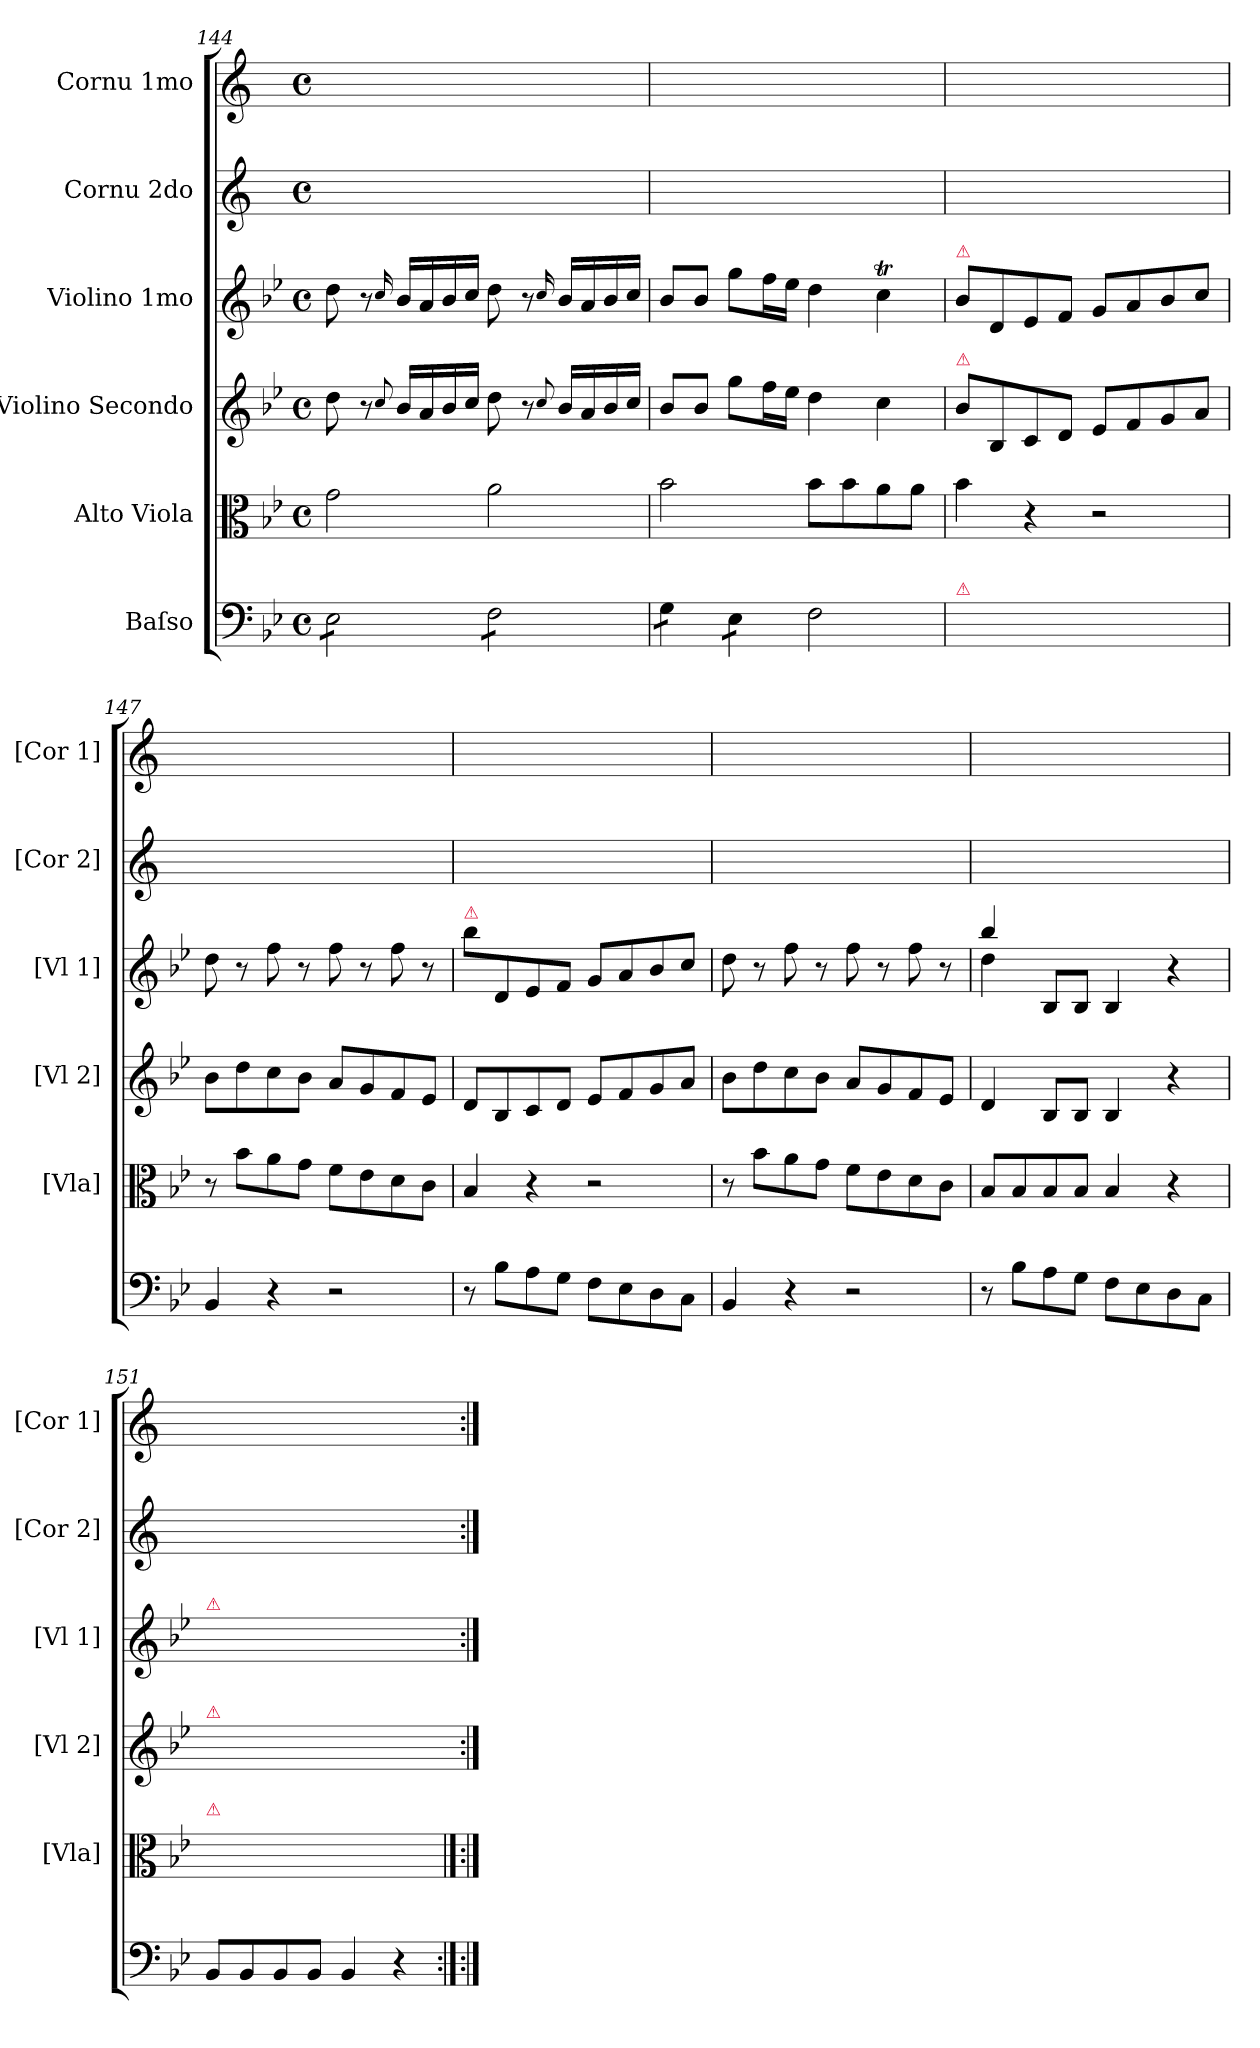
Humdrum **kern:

**kern	**kern	**kern	**kern	**kern	**kern
*part6	*part5	*part4	*part3	*part2	*part1
*staff6	*staff5	*staff4	*staff3	*staff2	*staff1
*I"Baſso	*I"Alto Viola	*I"Violino Secondo	*I"Violino 1mo	*I"Cornu 2do	*I"Cornu 1mo
*	*I'[Vla]	*I'[Vl 2]	*I'[Vl 1]	*I'[Cor 2]	*I'[Cor 1]
*clefF4	*clefC3	*clefG2	*clefG2	*clefG2	*clefG2
*	*	*	*	*ITrd1c2	*ITrd1c2
*k[b-e-]	*k[b-e-]	*k[b-e-]	*k[b-e-]	*k[b-e-]	*k[b-e-]
*B-:	*B-:	*B-:	*B-:	*B-:	*B-:
*M4/4	*M4/4	*M4/4	*M4/4	*M4/4	*M4/4
*met(c)	*met(c)	*met(c)	*met(c)	*met(c)	*met(c)
=144	=144	=144	=144	=144	=144
*tremolo	*	*	*	*	*
8E-\L	2g\	8dd\	8dd\	1ryy	1ryy
8E-\	.	8r	8r	.	.
.	.	8qqcc/	16qqcc/	.	.
8E-\	.	16b-/LL	16b-/LL	.	.
.	.	16a/	16a/	.	.
8E-\J	.	16b-/	16b-/	.	.
.	.	16cc/JJ	16cc/JJ	.	.
8F\L	2a\	8dd\	8dd\	.	.
8F\	.	8r	8r	.	.
.	.	8qqcc/	16qqcc/	.	.
8F\	.	16b-/LL	16b-/LL	.	.
.	.	16a/	16a/	.	.
8F\J	.	16b-/	16b-/	.	.
.	.	16cc/JJ	16cc/JJ	.	.
=145	=145	=145	=145	=145	=145
8G\L	2b-\	8b-/L	8b-/L	1ryy	1ryy
8G\J	.	8b-/J	8b-/J	.	.
8E-\L	.	8gg\L	8gg\L	.	.
8E-\J	.	16ff\L	16ff\L	.	.
*Xtremolo	*	*	*	*	*
.	.	16ee-\JJ	16ee-\JJ	.	.
2F\	8b-\L	4dd\	4dd\	.	.
.	8b-\	.	.	.	.
.	8a\	4cc\	4ccT\	.	.
.	8a\J	.	.	.	.
=146	=146	=146	=146	=146	=146
!	!	!	!LO:TX:a:color=crimson:t=⚠	!	!
!	!	!LO:TX:a:color=crimson:t=⚠	!	!	!
!LO:TX:a:color=crimson:t=⚠	!	!	!	!	!
1ryy	4b-\	8b-\L	8b-\L	1ryy	1ryy
.	.	8B-/	8d/	.	.
.	4r	8c/	8e-/	.	.
.	.	8d/J	8f/J	.	.
.	2r	8e-/L	8g/L	.	.
.	.	8f/	8a/	.	.
.	.	8g/	8b-/	.	.
.	.	8a/J	8cc/J	.	.
=147	=147	=147	=147	=147	=147
4BB-/	8r	8b-\L	8dd\	1ryy	1ryy
.	8b-\L	8dd\	8r	.	.
4r	8a\	8cc\	8ff\	.	.
.	8g\J	8b-\J	8r	.	.
2r	8f\L	8a/L	8ff\	.	.
.	8e-\	8g/	8r	.	.
.	8d\	8f/	8ff\	.	.
.	8c\J	8e-/J	8r	.	.
=148	=148	=148	=148	=148	=148
!	!	!	!LO:TX:a:color=crimson:t=⚠	!	!
8r	4B-/	8d/L	8bb-\L	1ryy	1ryy
8B-\L	.	8B-/	8d/	.	.
8A\	4r	8c/	8e-/	.	.
8G\J	.	8d/J	8f/J	.	.
8F\L	2r	8e-/L	8g/L	.	.
8E-\	.	8f/	8a/	.	.
8D\	.	8g/	8b-/	.	.
8C\J	.	8a/J	8cc/J	.	.
=149	=149	=149	=149	=149	=149
4BB-/	8r	8b-\L	8dd\	1ryy	1ryy
.	8b-\L	8dd\	8r	.	.
4r	8a\	8cc\	8ff\	.	.
.	8g\J	8b-\J	8r	.	.
2r	8f\L	8a/L	8ff\	.	.
.	8e-\	8g/	8r	.	.
.	8d\	8f/	8ff\	.	.
.	8c\J	8e-/J	8r	.	.
=150	=150	=150	=150	=150	=150
*	*	*	*^	*	*
8r	8B-/L	4d/	4bb-/	4dd\	1ryy	1ryy
8B-\L	8B-/	.	.	.	.	.
8A\	8B-/	8B-/L	8B-/L	2.ryy	.	.
8G\J	8B-/J	8B-/J	8B-/J	.	.	.
8F\L	4B-/	4B-/	4B-/	.	.	.
8E-\	.	.	.	.	.	.
8D\	4r	4r	4r	.	.	.
8C\J	.	.	.	.	.	.
*	*	*	*v	*v	*	*
=151	=151	=151	=151	=151	=151
!	!	!	!LO:TX:a:color=crimson:t=⚠	!	!
!	!	!LO:TX:a:color=crimson:t=⚠	!	!	!
!	!LO:TX:a:color=crimson:t=⚠	!	!	!	!
8BB-/L	8B-/Lyy	1ryy	1ryy	1ryy	1ryy
8BB-/	8B-/yy	.	.	.	.
8BB-/	8B-/yy	.	.	.	.
8BB-/J	8B-/Jyy	.	.	.	.
4BB-/	4B-/yy	.	.	.	.
4r	4ryy	.	.	.	.
=:|!	==	==	==	==	==
*-	*-	*-	*-	*-	*-
